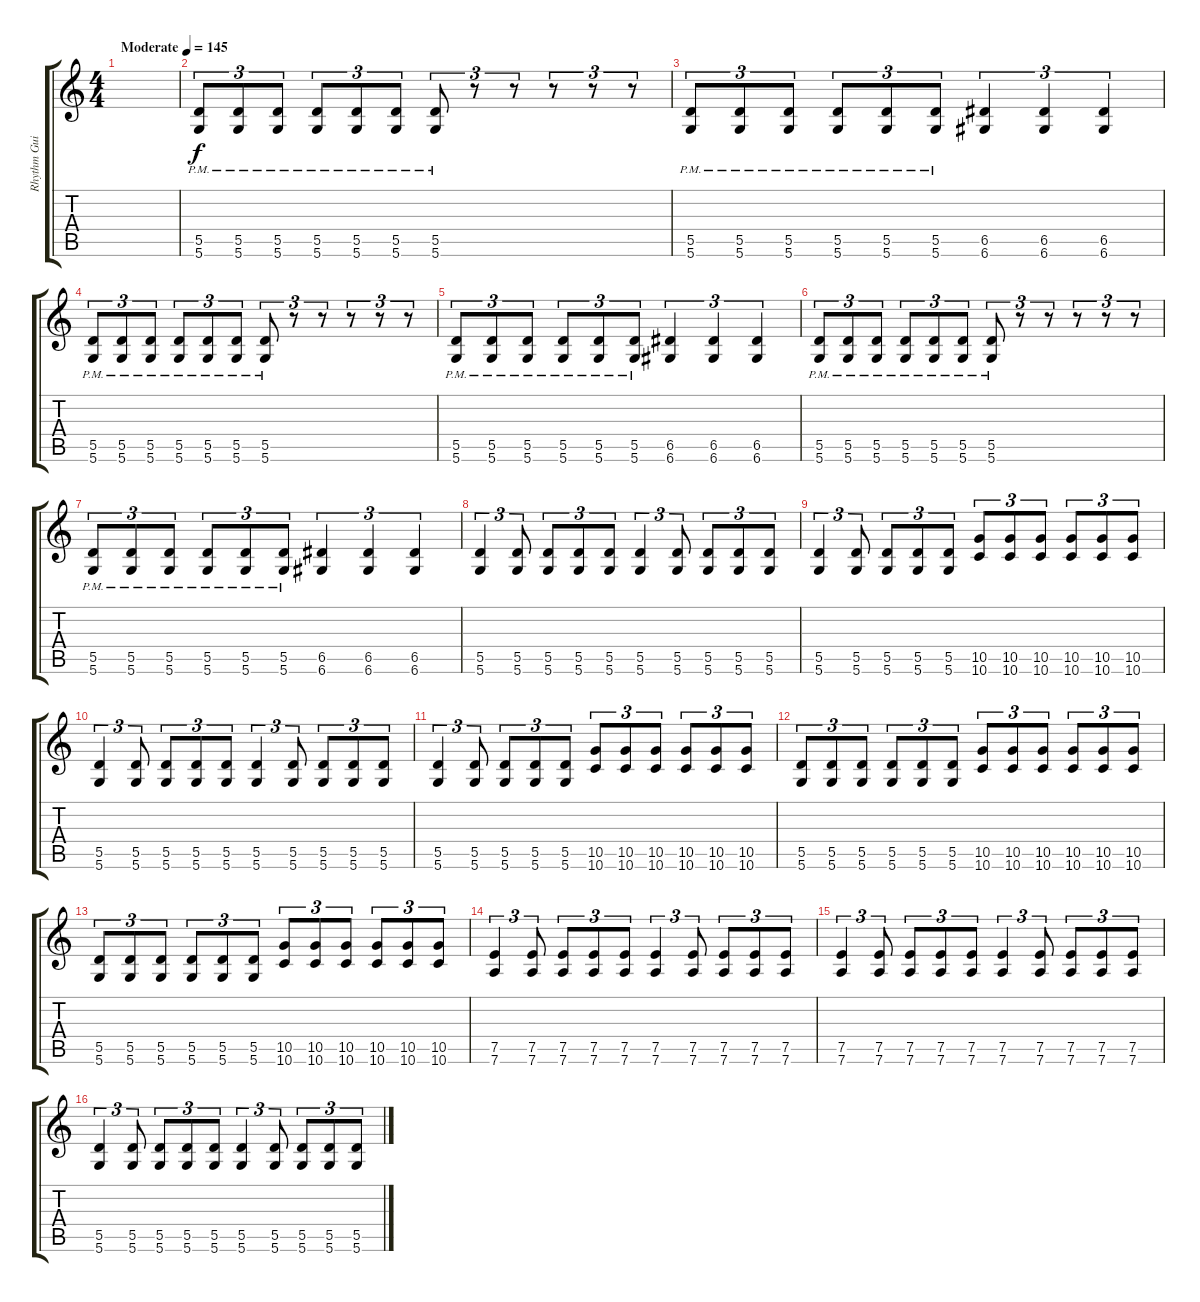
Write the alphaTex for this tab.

\track ("Rhythm Guitar" "Rhythm Gui") {instrument distortionguitar}
\staff {score tabs}
\tuning (E4 B3 G3 D3 A2 D2) {hide}
\ts (4 4)
\tempo (145 "Moderate")
\clef g2
\ks c
|
(5.5{pm} 5.6{pm}).8{tu (3 2)} (5.5{pm} 5.6{pm}).8{tu (3 2)} (5.5{pm} 5.6{pm}).8{tu (3 2)} (5.5{pm} 5.6{pm}).8{tu (3 2)} (5.5{pm} 5.6{pm}).8{tu (3 2)} (5.5{pm} 5.6{pm}).8{tu (3 2)} (5.5{pm} 5.6{pm}).8{tu (3 2)} r.8{tu (3 2)} r.8{tu (3 2)} r.8{tu (3 2)} r.8{tu (3 2)} r.8{tu (3 2)} |
(5.5{pm} 5.6{pm}).8{tu (3 2)} (5.5{pm} 5.6{pm}).8{tu (3 2)} (5.5{pm} 5.6{pm}).8{tu (3 2)} (5.5{pm} 5.6{pm}).8{tu (3 2)} (5.5{pm} 5.6{pm}).8{tu (3 2)} (5.5{pm} 5.6{pm}).8{tu (3 2)} (6.5 6.6).4{tu (3 2)} (6.5 6.6).4{tu (3 2)} (6.5 6.6).4{tu (3 2)} |
(5.5{pm} 5.6{pm}).8{tu (3 2)} (5.5{pm} 5.6{pm}).8{tu (3 2)} (5.5{pm} 5.6{pm}).8{tu (3 2)} (5.5{pm} 5.6{pm}).8{tu (3 2)} (5.5{pm} 5.6{pm}).8{tu (3 2)} (5.5{pm} 5.6{pm}).8{tu (3 2)} (5.5{pm} 5.6{pm}).8{tu (3 2)} r.8{tu (3 2)} r.8{tu (3 2)} r.8{tu (3 2)} r.8{tu (3 2)} r.8{tu (3 2)} |
(5.5{pm} 5.6{pm}).8{tu (3 2)} (5.5{pm} 5.6{pm}).8{tu (3 2)} (5.5{pm} 5.6{pm}).8{tu (3 2)} (5.5{pm} 5.6{pm}).8{tu (3 2)} (5.5{pm} 5.6{pm}).8{tu (3 2)} (5.5{pm} 5.6{pm}).8{tu (3 2)} (6.5 6.6).4{tu (3 2)} (6.5 6.6).4{tu (3 2)} (6.5 6.6).4{tu (3 2)} |
(5.5{pm} 5.6{pm}).8{tu (3 2)} (5.5{pm} 5.6{pm}).8{tu (3 2)} (5.5{pm} 5.6{pm}).8{tu (3 2)} (5.5{pm} 5.6{pm}).8{tu (3 2)} (5.5{pm} 5.6{pm}).8{tu (3 2)} (5.5{pm} 5.6{pm}).8{tu (3 2)} (5.5{pm} 5.6{pm}).8{tu (3 2)} r.8{tu (3 2)} r.8{tu (3 2)} r.8{tu (3 2)} r.8{tu (3 2)} r.8{tu (3 2)} |
(5.5{pm} 5.6{pm}).8{tu (3 2)} (5.5{pm} 5.6{pm}).8{tu (3 2)} (5.5{pm} 5.6{pm}).8{tu (3 2)} (5.5{pm} 5.6{pm}).8{tu (3 2)} (5.5{pm} 5.6{pm}).8{tu (3 2)} (5.5{pm} 5.6{pm}).8{tu (3 2)} (6.5 6.6).4{tu (3 2)} (6.5 6.6).4{tu (3 2)} (6.5 6.6).4{tu (3 2)} |
(5.5 5.6).4{tu (3 2)} (5.5 5.6).8{tu (3 2)} (5.5 5.6).8{tu (3 2)} (5.5 5.6).8{tu (3 2)} (5.5 5.6).8{tu (3 2)} (5.5 5.6).4{tu (3 2)} (5.5 5.6).8{tu (3 2)} (5.5 5.6).8{tu (3 2)} (5.5 5.6).8{tu (3 2)} (5.5 5.6).8{tu (3 2)} |
(5.5 5.6).4{tu (3 2)} (5.5 5.6).8{tu (3 2)} (5.5 5.6).8{tu (3 2)} (5.5 5.6).8{tu (3 2)} (5.5 5.6).8{tu (3 2)} (10.5 10.6).8{tu (3 2)} (10.5 10.6).8{tu (3 2)} (10.5 10.6).8{tu (3 2)} (10.5 10.6).8{tu (3 2)} (10.5 10.6).8{tu (3 2)} (10.5 10.6).8{tu (3 2)} |
(5.5 5.6).4{tu (3 2)} (5.5 5.6).8{tu (3 2)} (5.5 5.6).8{tu (3 2)} (5.5 5.6).8{tu (3 2)} (5.5 5.6).8{tu (3 2)} (5.5 5.6).4{tu (3 2)} (5.5 5.6).8{tu (3 2)} (5.5 5.6).8{tu (3 2)} (5.5 5.6).8{tu (3 2)} (5.5 5.6).8{tu (3 2)} |
(5.5 5.6).4{tu (3 2)} (5.5 5.6).8{tu (3 2)} (5.5 5.6).8{tu (3 2)} (5.5 5.6).8{tu (3 2)} (5.5 5.6).8{tu (3 2)} (10.5 10.6).8{tu (3 2)} (10.5 10.6).8{tu (3 2)} (10.5 10.6).8{tu (3 2)} (10.5 10.6).8{tu (3 2)} (10.5 10.6).8{tu (3 2)} (10.5 10.6).8{tu (3 2)} |
(5.5 5.6).8{tu (3 2)} (5.5 5.6).8{tu (3 2)} (5.5 5.6).8{tu (3 2)} (5.5 5.6).8{tu (3 2)} (5.5 5.6).8{tu (3 2)} (5.5 5.6).8{tu (3 2)} (10.5 10.6).8{tu (3 2)} (10.5 10.6).8{tu (3 2)} (10.5 10.6).8{tu (3 2)} (10.5 10.6).8{tu (3 2)} (10.5 10.6).8{tu (3 2)} (10.5 10.6).8{tu (3 2)} |
(5.5 5.6).8{tu (3 2)} (5.5 5.6).8{tu (3 2)} (5.5 5.6).8{tu (3 2)} (5.5 5.6).8{tu (3 2)} (5.5 5.6).8{tu (3 2)} (5.5 5.6).8{tu (3 2)} (10.5 10.6).8{tu (3 2)} (10.5 10.6).8{tu (3 2)} (10.5 10.6).8{tu (3 2)} (10.5 10.6).8{tu (3 2)} (10.5 10.6).8{tu (3 2)} (10.5 10.6).8{tu (3 2)} |
(7.5 7.6).4{tu (3 2)} (7.5 7.6).8{tu (3 2)} (7.5 7.6).8{tu (3 2)} (7.5 7.6).8{tu (3 2)} (7.5 7.6).8{tu (3 2)} (7.5 7.6).4{tu (3 2)} (7.5 7.6).8{tu (3 2)} (7.5 7.6).8{tu (3 2)} (7.5 7.6).8{tu (3 2)} (7.5 7.6).8{tu (3 2)} |
(7.5 7.6).4{tu (3 2)} (7.5 7.6).8{tu (3 2)} (7.5 7.6).8{tu (3 2)} (7.5 7.6).8{tu (3 2)} (7.5 7.6).8{tu (3 2)} (7.5 7.6).4{tu (3 2)} (7.5 7.6).8{tu (3 2)} (7.5 7.6).8{tu (3 2)} (7.5 7.6).8{tu (3 2)} (7.5 7.6).8{tu (3 2)} |
(5.5 5.6).4{tu (3 2)} (5.5 5.6).8{tu (3 2)} (5.5 5.6).8{tu (3 2)} (5.5 5.6).8{tu (3 2)} (5.5 5.6).8{tu (3 2)} (5.5 5.6).4{tu (3 2)} (5.5 5.6).8{tu (3 2)} (5.5 5.6).8{tu (3 2)} (5.5 5.6).8{tu (3 2)} (5.5 5.6).8{tu (3 2)}
